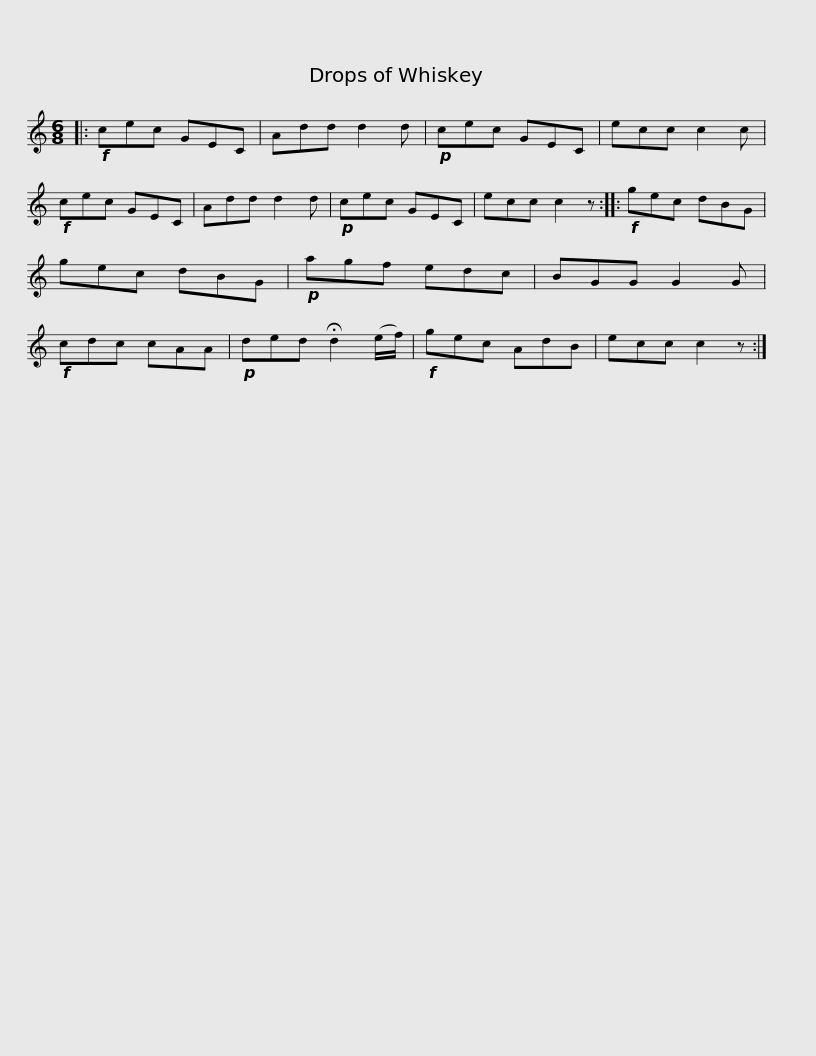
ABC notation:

X:1
L:1/8
M:6/8
I:linebreak $
K:C
V:1 treble
V:1
|:!f! cec GEC | Add d2 d |!p! cec GEC | ecc c2 c |!f! cec GEC | %5
 Add d2 d |!p! cec GEC | ecc c2 z ::$!f! gec dBG | gec dBG | %10
!p! agf edc | BGG G2 G |!f! cdc cAA |!p! ded !fermata!d2 (e/f/) |!f! gec AdB |$ %15
 ecc c2 z :| %16
